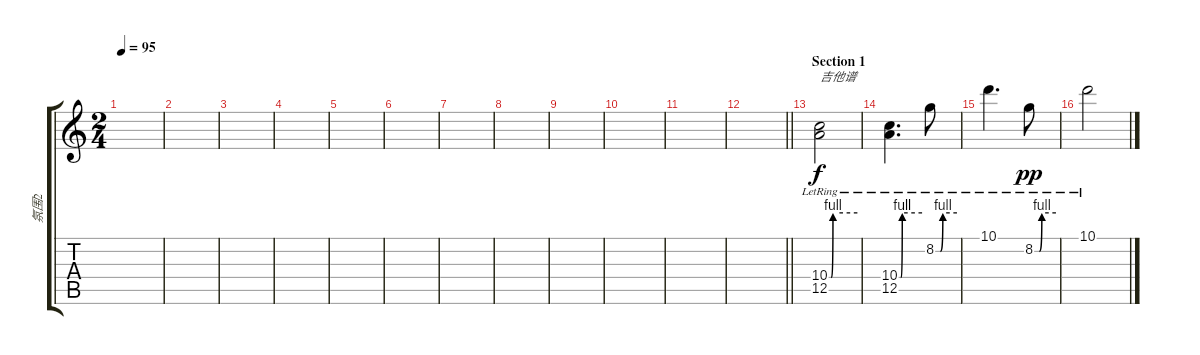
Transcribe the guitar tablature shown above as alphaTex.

\track ("氛围2" "氛围2") {instrument acousticguitarsteel}
\staff {score tabs}
\tuning (E4 B3 G3 D3 A2 E2) {hide}
\ts (2 4)
\tempo 95
\clef g2
\ks c
|
|
|
|
|
|
|
|
|
|
|
\barLineRight lightlight
|
\section ("" "Section 1")
(10.4{be (custom 0 0 4 0 8 4 60 4) lr} 12.5).2{txt "吉他谱"} |
(10.4{be (custom 0 0 4 0 8 4 60 4) lr} 12.5).4{d} 8.2{be (custom 0 0 13 0 20 4 60 4) lr}.8{dy f} |
10.1{lr}.4{d} 8.2{be (custom 0 0 13 0 20 4 60 4) lr}.8{dy pp} |
10.1{lr}.2
